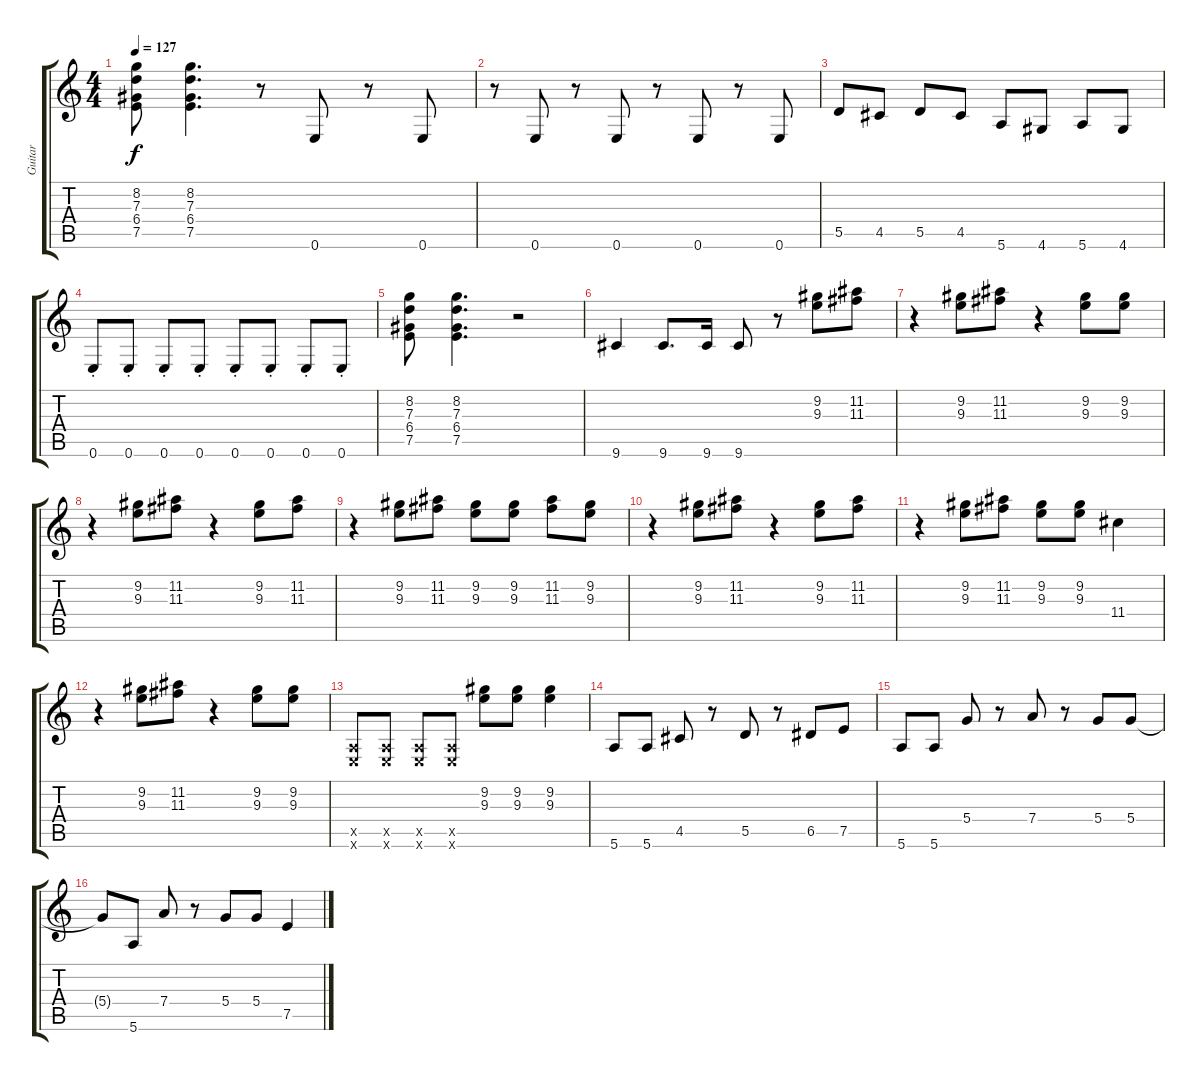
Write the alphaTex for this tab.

\track ("Guitar" "Guitar") {instrument overdrivenguitar}
\staff {score tabs}
\tuning (E4 B3 G3 D3 A2 E2) {hide}
\ts (4 4)
\tempo 127
\clef g2
\ks c
(8.2 7.3 6.4 7.5).8{dy f} (8.2 7.3 6.4 7.5).4{d} r.8 0.6.8 r.8 0.6.8 |
r.8 0.6.8 r.8 0.6.8 r.8 0.6.8 r.8 0.6.8 |
5.5.8 4.5.8 5.5.8 4.5.8 5.6.8 4.6.8 5.6.8 4.6.8 |
0.6{st}.8 0.6{st}.8 0.6{st}.8 0.6{st}.8 0.6{st}.8 0.6{st}.8 0.6{st}.8 0.6{st}.8 |
(8.2 7.3 6.4 7.5).8 (8.2 7.3 6.4 7.5).4{d} r.2 |
9.6.4 9.6.8{d} 9.6.16 9.6.8 r.8 (9.2 9.3).8 (11.2 11.3).8 |
r.4 (9.2 9.3).8 (11.2 11.3).8 r.4 (9.2 9.3).8 (9.2 9.3).8 |
r.4 (9.2 9.3).8 (11.2 11.3).8 r.4 (9.2 9.3).8 (11.2 11.3).8 |
r.4 (9.2 9.3).8 (11.2 11.3).8 (9.2 9.3).8 (9.2 9.3).8 (11.2 11.3).8 (9.2 9.3).8 |
r.4 (9.2 9.3).8 (11.2 11.3).8 r.4 (9.2 9.3).8 (11.2 11.3).8 |
r.4 (9.2 9.3).8 (11.2 11.3).8 (9.2 9.3).8 (9.2 9.3).8 11.4.4 |
r.4 (9.2 9.3).8 (11.2 11.3).8 r.4 (9.2 9.3).8 (9.2 9.3).8 |
(0.5{x} 0.6{x}).8 (0.5{x} 0.6{x}).8 (0.5{x} 0.6{x}).8 (0.5{x} 0.6{x}).8 (9.2 9.3).8 (9.2 9.3).8 (9.2 9.3).4 |
5.6.8 5.6.8 4.5.8 r.8 5.5.8 r.8 6.5.8 7.5.8 |
5.6.8 5.6.8 5.4.8 r.8 7.4.8 r.8 5.4.8 5.4.8 |
5.4{t}.8 5.6.8 7.4.8 r.8 5.4.8 5.4.8 7.5.4
